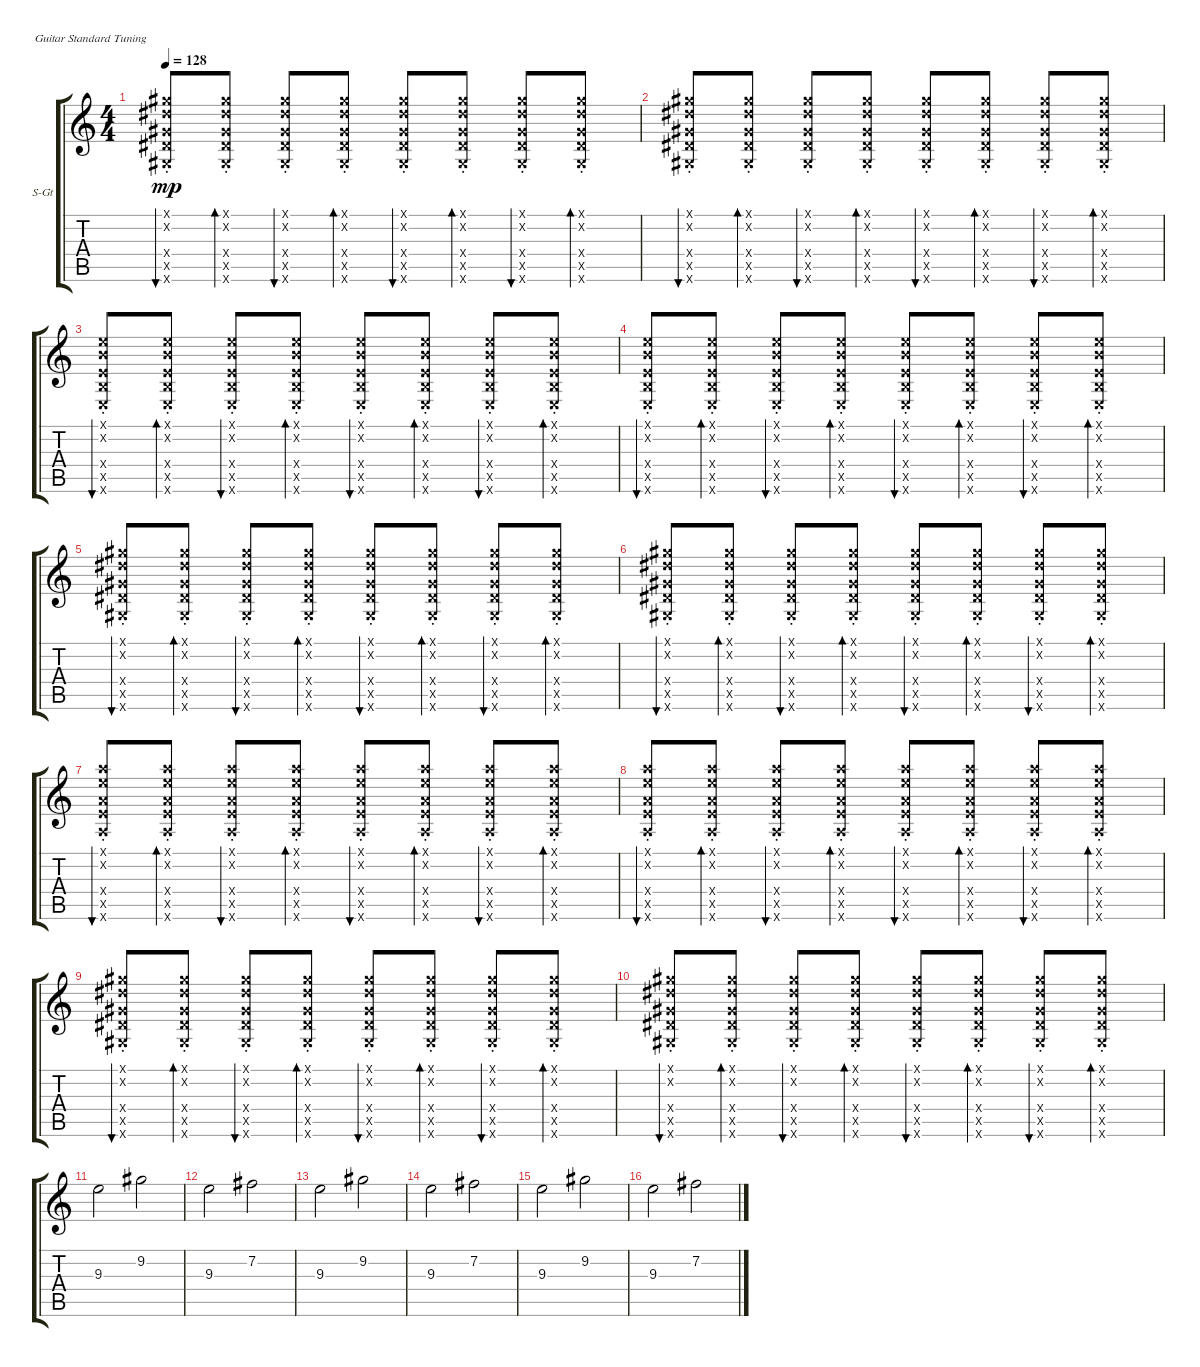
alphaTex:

\defaultSystemsLayout 4
\bracketExtendMode groupsimilarinstruments
\firstSystemTrackNameOrientation horizontal
\otherSystemsTrackNameOrientation horizontal
\track ("чес" "S-Gt") {instrument acousticguitarsteel}
\staff {score tabs}
\tuning (E4 B3 G3 D3 A2 E2)
\ts (4 4)
\tempo 128
\clef g2
\ks c
(4.6{st x} 6.5{st x} 6.4{st x} 4.2{st x} 4.1{st x}).8{bu 30 dy mp} (4.6{st x} 6.5{st x} 6.4{st x} 4.2{st x} 4.1{st x}).8{bd 30} (4.6{st x} 6.5{st x} 6.4{st x} 4.2{st x} 4.1{st x}).8{bu 30} (4.6{st x} 6.5{st x} 6.4{st x} 4.2{st x} 4.1{st x}).8{bd 30} (4.6{st x} 6.5{st x} 6.4{st x} 4.2{st x} 4.1{st x}).8{bu 30} (4.6{st x} 6.5{st x} 6.4{st x} 4.2{st x} 4.1{st x}).8{bd 30} (4.6{st x} 6.5{st x} 6.4{st x} 4.2{st x} 4.1{st x}).8{bu 30} (4.6{st x} 6.5{st x} 6.4{st x} 4.2{st x} 4.1{st x}).8{bd 30} |
(4.6{st x} 6.5{st x} 6.4{st x} 4.2{st x} 4.1{st x}).8{bu 30} (4.6{st x} 6.5{st x} 6.4{st x} 4.2{st x} 4.1{st x}).8{bd 30} (4.6{st x} 6.5{st x} 6.4{st x} 4.2{st x} 4.1{st x}).8{bu 30} (4.6{st x} 6.5{st x} 6.4{st x} 4.2{st x} 4.1{st x}).8{bd 30} (4.6{st x} 6.5{st x} 6.4{st x} 4.2{st x} 4.1{st x}).8{bu 30} (4.6{st x} 6.5{st x} 6.4{st x} 4.2{st x} 4.1{st x}).8{bd 30} (4.6{st x} 6.5{st x} 6.4{st x} 4.2{st x} 4.1{st x}).8{bu 30} (4.6{st x} 6.5{st x} 6.4{st x} 4.2{st x} 4.1{st x}).8{bd 30} |
(0.6{st x} 2.5{st x} 2.4{st x} 0.2{st x} 0.1{st x}).8{bu 30} (0.6{st x} 2.5{st x} 2.4{st x} 0.2{st x} 0.1{st x}).8{bd 30} (0.6{st x} 2.5{st x} 2.4{st x} 0.2{st x} 0.1{st x}).8{bu 30} (0.6{st x} 2.5{st x} 2.4{st x} 0.2{st x} 0.1{st x}).8{bd 30} (0.6{st x} 2.5{st x} 2.4{st x} 0.2{st x} 0.1{st x}).8{bu 30} (0.6{st x} 2.5{st x} 2.4{st x} 0.2{st x} 0.1{st x}).8{bd 30} (0.6{st x} 2.5{st x} 2.4{st x} 0.2{st x} 0.1{st x}).8{bu 30} (0.6{st x} 2.5{st x} 2.4{st x} 0.2{st x} 0.1{st x}).8{bd 30} |
(0.6{st x} 2.5{st x} 2.4{st x} 0.2{st x} 0.1{st x}).8{bu 30} (0.6{st x} 2.5{st x} 2.4{st x} 0.2{st x} 0.1{st x}).8{bd 30} (0.6{st x} 2.5{st x} 2.4{st x} 0.2{st x} 0.1{st x}).8{bu 30} (0.6{st x} 2.5{st x} 2.4{st x} 0.2{st x} 0.1{st x}).8{bd 30} (0.6{st x} 2.5{st x} 2.4{st x} 0.2{st x} 0.1{st x}).8{bu 30} (0.6{st x} 2.5{st x} 2.4{st x} 0.2{st x} 0.1{st x}).8{bd 30} (0.6{st x} 2.5{st x} 2.4{st x} 0.2{st x} 0.1{st x}).8{bu 30} (0.6{st x} 2.5{st x} 2.4{st x} 0.2{st x} 0.1{st x}).8{bd 30} |
(4.6{st x} 6.5{st x} 6.4{st x} 4.2{st x} 4.1{st x}).8{bu 30} (4.6{st x} 6.5{st x} 6.4{st x} 4.2{st x} 4.1{st x}).8{bd 30} (4.6{st x} 6.5{st x} 6.4{st x} 4.2{st x} 4.1{st x}).8{bu 30} (4.6{st x} 6.5{st x} 6.4{st x} 4.2{st x} 4.1{st x}).8{bd 30} (4.6{st x} 6.5{st x} 6.4{st x} 4.2{st x} 4.1{st x}).8{bu 30} (4.6{st x} 6.5{st x} 6.4{st x} 4.2{st x} 4.1{st x}).8{bd 30} (4.6{st x} 6.5{st x} 6.4{st x} 4.2{st x} 4.1{st x}).8{bu 30} (4.6{st x} 6.5{st x} 6.4{st x} 4.2{st x} 4.1{st x}).8{bd 30} |
(4.6{st x} 6.5{st x} 6.4{st x} 4.2{st x} 4.1{st x}).8{bu 30} (4.6{st x} 6.5{st x} 6.4{st x} 4.2{st x} 4.1{st x}).8{bd 30} (4.6{st x} 6.5{st x} 6.4{st x} 4.2{st x} 4.1{st x}).8{bu 30} (4.6{st x} 6.5{st x} 6.4{st x} 4.2{st x} 4.1{st x}).8{bd 30} (4.6{st x} 6.5{st x} 6.4{st x} 4.2{st x} 4.1{st x}).8{bu 30} (4.6{st x} 6.5{st x} 6.4{st x} 4.2{st x} 4.1{st x}).8{bd 30} (4.6{st x} 6.5{st x} 6.4{st x} 4.2{st x} 4.1{st x}).8{bu 30} (4.6{st x} 6.5{st x} 6.4{st x} 4.2{st x} 4.1{st x}).8{bd 30} |
(5.6{st x} 7.5{st x} 7.4{st x} 5.2{st x} 5.1{st x}).8{bu 30} (5.6{st x} 7.5{st x} 7.4{st x} 5.2{st x} 5.1{st x}).8{bd 30} (5.6{st x} 7.5{st x} 7.4{st x} 5.2{st x} 5.1{st x}).8{bu 30} (5.6{st x} 7.5{st x} 7.4{st x} 5.2{st x} 5.1{st x}).8{bd 30} (5.6{st x} 7.5{st x} 7.4{st x} 5.2{st x} 5.1{st x}).8{bu 30} (5.6{st x} 7.5{st x} 7.4{st x} 5.2{st x} 5.1{st x}).8{bd 30} (5.6{st x} 7.5{st x} 7.4{st x} 5.2{st x} 5.1{st x}).8{bu 30} (5.6{st x} 7.5{st x} 7.4{st x} 5.2{st x} 5.1{st x}).8{bd 30} |
(5.6{st x} 7.5{st x} 7.4{st x} 5.2{st x} 5.1{st x}).8{bu 30} (5.6{st x} 7.5{st x} 7.4{st x} 5.2{st x} 5.1{st x}).8{bd 30} (5.6{st x} 7.5{st x} 7.4{st x} 5.2{st x} 5.1{st x}).8{bu 30} (5.6{st x} 7.5{st x} 7.4{st x} 5.2{st x} 5.1{st x}).8{bd 30} (5.6{st x} 7.5{st x} 7.4{st x} 5.2{st x} 5.1{st x}).8{bu 30} (5.6{st x} 7.5{st x} 7.4{st x} 5.2{st x} 5.1{st x}).8{bd 30} (5.6{st x} 7.5{st x} 7.4{st x} 5.2{st x} 5.1{st x}).8{bu 30} (5.6{st x} 7.5{st x} 7.4{st x} 5.2{st x} 5.1{st x}).8{bd 30} |
(4.6{st x} 6.5{st x} 6.4{st x} 4.2{st x} 4.1{st x}).8{bu 30} (4.6{st x} 6.5{st x} 6.4{st x} 4.2{st x} 4.1{st x}).8{bd 30} (4.6{st x} 6.5{st x} 6.4{st x} 4.2{st x} 4.1{st x}).8{bu 30} (4.6{st x} 6.5{st x} 6.4{st x} 4.2{st x} 4.1{st x}).8{bd 30} (4.6{st x} 6.5{st x} 6.4{st x} 4.2{st x} 4.1{st x}).8{bu 30} (4.6{st x} 6.5{st x} 6.4{st x} 4.2{st x} 4.1{st x}).8{bd 30} (4.6{st x} 6.5{st x} 6.4{st x} 4.2{st x} 4.1{st x}).8{bu 30} (4.6{st x} 6.5{st x} 6.4{st x} 4.2{st x} 4.1{st x}).8{bd 30} |
(4.6{st x} 6.5{st x} 6.4{st x} 4.2{st x} 4.1{st x}).8{bu 30} (4.6{st x} 6.5{st x} 6.4{st x} 4.2{st x} 4.1{st x}).8{bd 30} (4.6{st x} 6.5{st x} 6.4{st x} 4.2{st x} 4.1{st x}).8{bu 30} (4.6{st x} 6.5{st x} 6.4{st x} 4.2{st x} 4.1{st x}).8{bd 30} (4.6{st x} 6.5{st x} 6.4{st x} 4.2{st x} 4.1{st x}).8{bu 30} (4.6{st x} 6.5{st x} 6.4{st x} 4.2{st x} 4.1{st x}).8{bd 30} (4.6{st x} 6.5{st x} 6.4{st x} 4.2{st x} 4.1{st x}).8{bu 30} (4.6{st x} 6.5{st x} 6.4{st x} 4.2{st x} 4.1{st x}).8{bd 30} |
9.3.2 9.2.2 |
9.3.2 7.2.2 |
9.3.2 9.2.2 |
9.3.2 7.2.2 |
9.3.2 9.2.2 |
9.3.2 7.2.2
